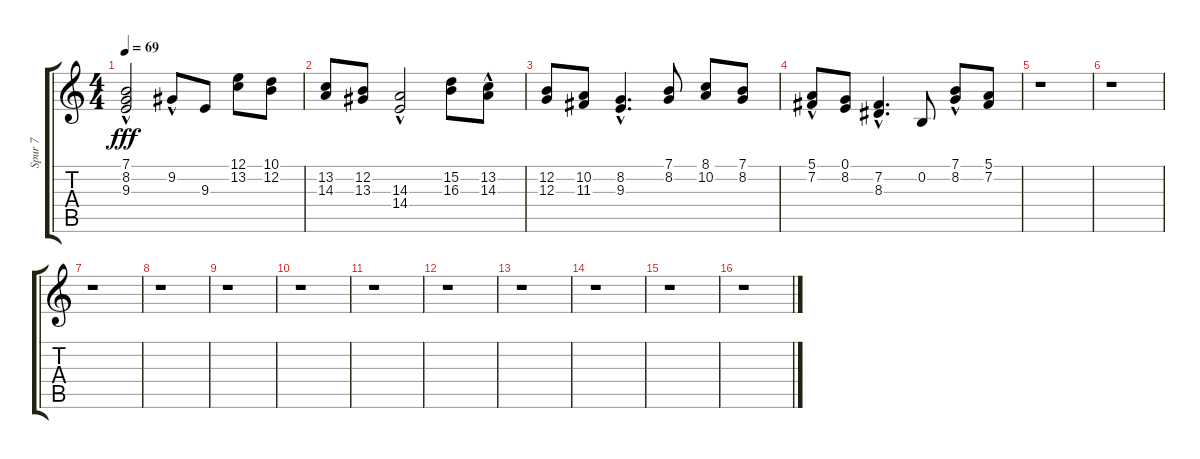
\track ("Spur 7" "Spur 7") {instrument choiraahs}
\staff {score tabs}
\tuning (E4 B3 G3 D3 A2 E2) {hide}
\ts (4 4)
\tempo 69
\clef g2
\ks c
(7.1 8.2{hac} 9.3).2{dy fff} 9.2{hac}.8 9.3.8 (12.1 13.2).8 (10.1 12.2).8 |
(13.2 14.3).8 (12.2 13.3).8 (14.3{hac} 14.4).2 (15.2 16.3).8 (13.2 14.3{hac}).8 |
(12.2 12.3).8 (10.2 11.3).8 (8.2 9.3{hac}).4{d} (7.1 8.2).8 (8.1 10.2).8 (7.1 8.2).8 |
(5.1{hac} 7.2).8 (0.1 8.2).8 (7.2{hac} 8.3).4{d} 0.2.8 (7.1{hac} 8.2).8 (5.1 7.2).8 |
r.1 |
r.1 |
r.1 |
r.1 |
r.1 |
r.1 |
r.1 |
r.1 |
r.1 |
r.1 |
r.1 |
r.1
